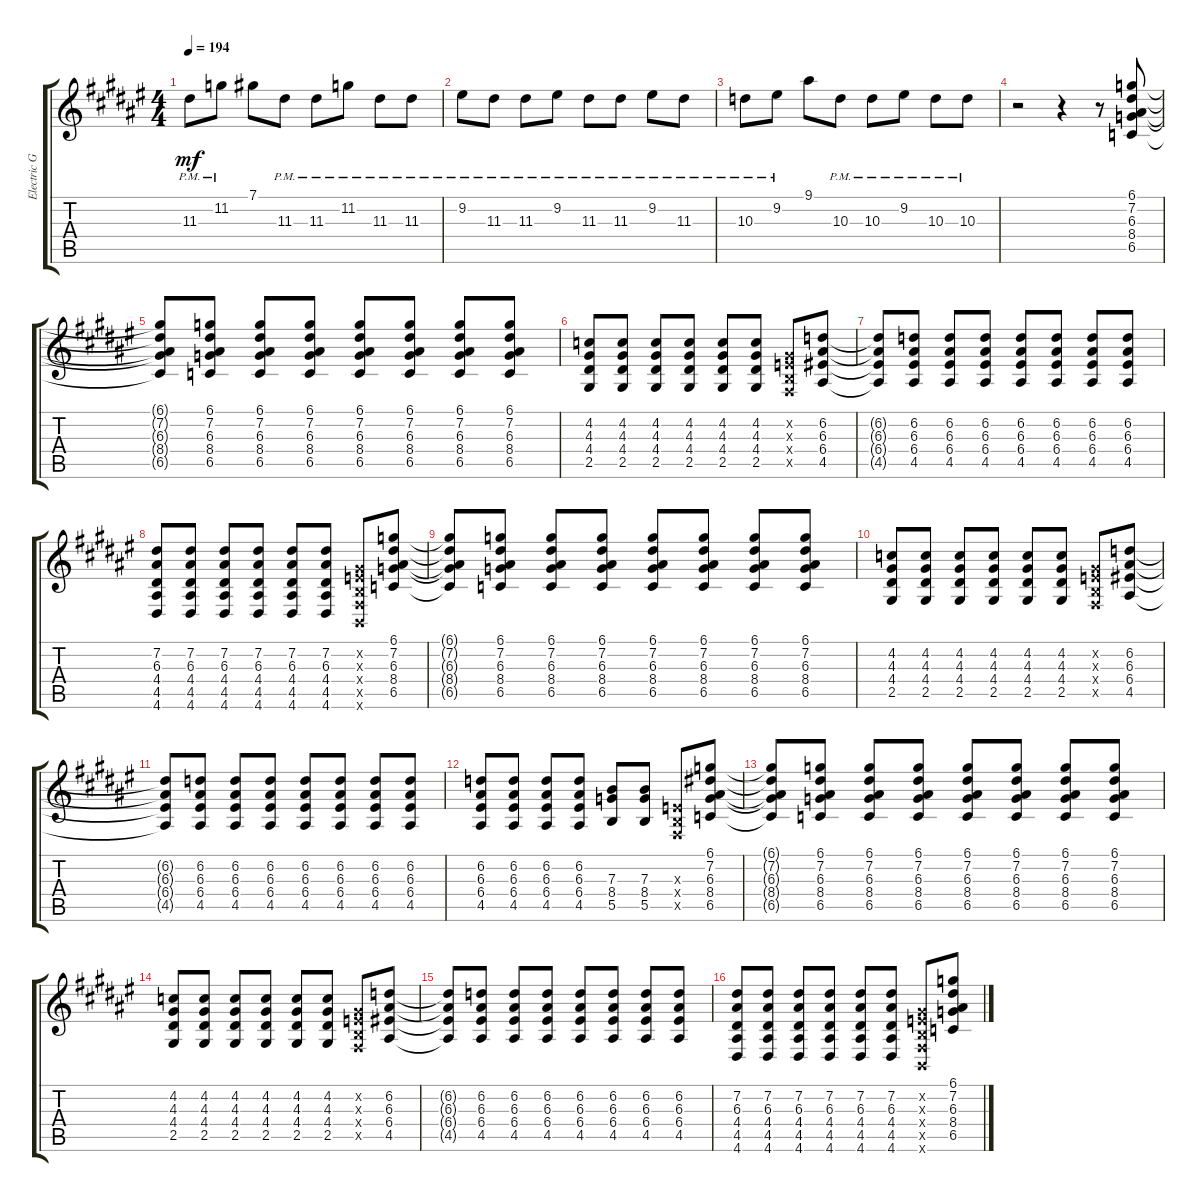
\track ("Electric Guitar II <麗>" "Electric G") {instrument distortionguitar}
\staff {score tabs}
\tuning (Db4 Ab3 E3 B2 Gb2 B1) {hide}
\ts (4 4)
\tempo 194
\clef g2
\ks f#
11.3{pm}.8{dy mf} 11.2{pm}.8 7.1.8 11.3{pm}.8 11.3{pm}.8 11.2{pm}.8 11.3{pm}.8 11.3{pm}.8 |
9.2{pm}.8 11.3{pm}.8 11.3{pm}.8 9.2{pm}.8 11.3{pm}.8 11.3{pm}.8 9.2{pm}.8 11.3{pm}.8 |
10.3{pm}.8 9.2{pm}.8 9.1.8 10.3{pm}.8 10.3{pm}.8 9.2{pm}.8 10.3{pm}.8 10.3{pm}.8 |
r.2 r.4 r.8 (6.1 7.2 6.3 8.4 6.5).8 |
\section ("" "")
(6.1{t} 7.2{t} 6.3{t} 8.4{t} 6.5{t}).8 (6.1 7.2 6.3 8.4 6.5).8 (6.1 7.2 6.3 8.4 6.5).8 (6.1 7.2 6.3 8.4 6.5).8 (6.1 7.2 6.3 8.4 6.5).8 (6.1 7.2 6.3 8.4 6.5).8 (6.1 7.2 6.3 8.4 6.5).8 (6.1 7.2 6.3 8.4 6.5).8 |
(4.2 4.3 4.4 2.5).8 (4.2 4.3 4.4 2.5).8 (4.2 4.3 4.4 2.5).8 (4.2 4.3 4.4 2.5).8 (4.2 4.3 4.4 2.5).8 (4.2 4.3 4.4 2.5).8 (0.2{x} 0.3{x} 0.4{x} 0.5{x}).8 (6.2 6.3 6.4 4.5).8 |
(6.2{t} 6.3{t} 6.4{t} 4.5{t}).8 (6.2 6.3 6.4 4.5).8 (6.2 6.3 6.4 4.5).8 (6.2 6.3 6.4 4.5).8 (6.2 6.3 6.4 4.5).8 (6.2 6.3 6.4 4.5).8 (6.2 6.3 6.4 4.5).8 (6.2 6.3 6.4 4.5).8 |
(7.2 6.3 4.4 4.5 4.6).8 (7.2 6.3 4.4 4.5 4.6).8 (7.2 6.3 4.4 4.5 4.6).8 (7.2 6.3 4.4 4.5 4.6).8 (7.2 6.3 4.4 4.5 4.6).8 (7.2 6.3 4.4 4.5 4.6).8 (0.2{x} 0.3{x} 0.4{x} 0.5{x} 0.6{x}).8 (6.1 7.2 6.3 8.4 6.5).8 |
(6.1{t} 7.2{t} 6.3{t} 8.4{t} 6.5{t}).8 (6.1 7.2 6.3 8.4 6.5).8 (6.1 7.2 6.3 8.4 6.5).8 (6.1 7.2 6.3 8.4 6.5).8 (6.1 7.2 6.3 8.4 6.5).8 (6.1 7.2 6.3 8.4 6.5).8 (6.1 7.2 6.3 8.4 6.5).8 (6.1 7.2 6.3 8.4 6.5).8 |
(4.2 4.3 4.4 2.5).8 (4.2 4.3 4.4 2.5).8 (4.2 4.3 4.4 2.5).8 (4.2 4.3 4.4 2.5).8 (4.2 4.3 4.4 2.5).8 (4.2 4.3 4.4 2.5).8 (0.2{x} 0.3{x} 0.4{x} 0.5{x}).8 (6.2 6.3 6.4 4.5).8 |
(6.2{t} 6.3{t} 6.4{t} 4.5{t}).8 (6.2 6.3 6.4 4.5).8 (6.2 6.3 6.4 4.5).8 (6.2 6.3 6.4 4.5).8 (6.2 6.3 6.4 4.5).8 (6.2 6.3 6.4 4.5).8 (6.2 6.3 6.4 4.5).8 (6.2 6.3 6.4 4.5).8 |
(6.2 6.3 6.4 4.5).8 (6.2 6.3 6.4 4.5).8 (6.2 6.3 6.4 4.5).8 (6.2 6.3 6.4 4.5).8 (7.3 8.4 5.5).8 (7.3 8.4 5.5).8 (0.3{x} 0.4{x} 0.5{x}).8 (6.1 7.2 6.3 8.4 6.5).8 |
(6.1{t} 7.2{t} 6.3{t} 8.4{t} 6.5{t}).8 (6.1 7.2 6.3 8.4 6.5).8 (6.1 7.2 6.3 8.4 6.5).8 (6.1 7.2 6.3 8.4 6.5).8 (6.1 7.2 6.3 8.4 6.5).8 (6.1 7.2 6.3 8.4 6.5).8 (6.1 7.2 6.3 8.4 6.5).8 (6.1 7.2 6.3 8.4 6.5).8 |
(4.2 4.3 4.4 2.5).8 (4.2 4.3 4.4 2.5).8 (4.2 4.3 4.4 2.5).8 (4.2 4.3 4.4 2.5).8 (4.2 4.3 4.4 2.5).8 (4.2 4.3 4.4 2.5).8 (0.2{x} 0.3{x} 0.4{x} 0.5{x}).8 (6.2 6.3 6.4 4.5).8 |
(6.2{t} 6.3{t} 6.4{t} 4.5{t}).8 (6.2 6.3 6.4 4.5).8 (6.2 6.3 6.4 4.5).8 (6.2 6.3 6.4 4.5).8 (6.2 6.3 6.4 4.5).8 (6.2 6.3 6.4 4.5).8 (6.2 6.3 6.4 4.5).8 (6.2 6.3 6.4 4.5).8 |
(7.2 6.3 4.4 4.5 4.6).8 (7.2 6.3 4.4 4.5 4.6).8 (7.2 6.3 4.4 4.5 4.6).8 (7.2 6.3 4.4 4.5 4.6).8 (7.2 6.3 4.4 4.5 4.6).8 (7.2 6.3 4.4 4.5 4.6).8 (0.2{x} 0.3{x} 0.4{x} 0.5{x} 0.6{x}).8 (6.1 7.2 6.3 8.4 6.5).8
